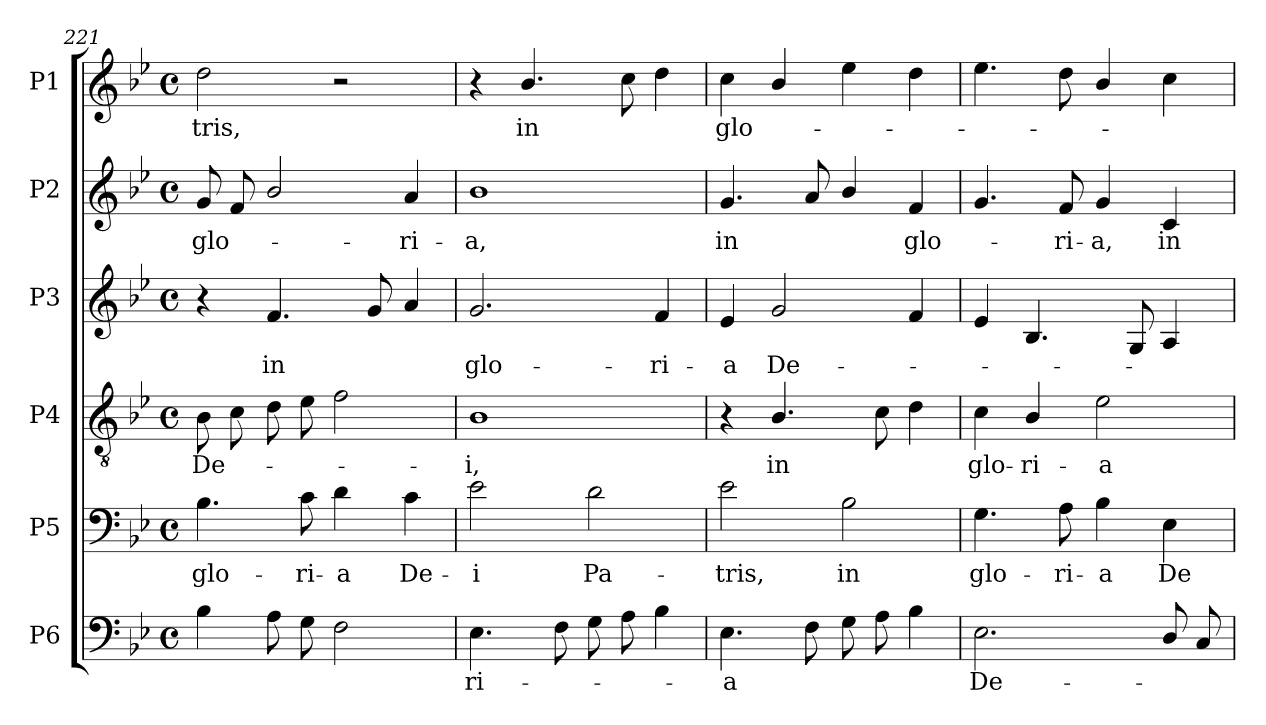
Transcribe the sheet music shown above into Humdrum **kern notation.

**kern	**text	**kern	**text	**kern	**text	**kern	**text	**kern	**text	**kern	**text
*part6	*part6	*part5	*part5	*part4	*part4	*part3	*part3	*part2	*part2	*part1	*part1
*staff6	*staff6	*staff5	*staff5	*staff4	*staff4	*staff3	*staff3	*staff2	*staff2	*staff1	*staff1
*I"P6	*	*I"P5	*	*I"P4	*	*I"P3	*	*I"P2	*	*I"P1	*
*clefF4	*	*clefF4	*	*clefGv2	*	*clefG2	*	*clefG2	*	*clefG2	*
*	*	*	*	*ITrd7c12	*	*	*	*	*	*	*
*k[b-e-]	*	*k[b-e-]	*	*k[b-e-]	*	*k[b-e-]	*	*k[b-e-]	*	*k[b-e-]	*
*B-:	*	*B-:	*	*B-:	*	*B-:	*	*B-:	*	*B-:	*
*M4/4	*	*M4/4	*	*M4/4	*	*M4/4	*	*M4/4	*	*M4/4	*
*met(c)	*	*met(c)	*	*met(c)	*	*met(c)	*	*met(c)	*	*met(c)	*
=221	=221	=221	=221	=221	=221	=221	=221	=221	=221	=221	=221
!	!	!	!LO:LY:b:color=#000000	!	!	!	!	!	!	!	!
!	!	!	!	!	!LO:LY:b:color=#000000	!	!	!	!	!	!
!	!	!	!	!	!	!	!	!	!LO:LY:b:color=#000000	!	!
!	!	!	!	!	!	!	!	!	!	!	!LO:LY:b:color=#000000
4B-i\	.	4.B-i\	glo-	8BB-i\	De-	4r	.	8gi/	glo-	2ddi\	-tris,
.	.	.	.	8Ci\	.	.	.	8fi/	.	.	.
!	!	!	!	!	!	!	!LO:LY:b:color=#000000	!	!	!	!
8Ai\	.	.	.	8Di\	.	4.fi/	in	2b-i/	.	.	.
!	!	!	!LO:LY:b:color=#000000	!	!	!	!	!	!	!	!
8Gi\	.	8ci\	-ri-	8E-i\	.	.	.	.	.	.	.
!	!	!	!LO:LY:b:color=#000000	!	!	!	!	!	!	!	!
2Fi\	.	4di\	-a	2Fi\	.	.	.	.	.	2r	.
.	.	.	.	.	.	8gi/	.	.	.	.	.
!	!	!	!LO:LY:b:color=#000000	!	!	!	!	!	!	!	!
!	!	!	!	!	!	!	!	!	!LO:LY:b:color=#000000	!	!
.	.	4ci\	De-	.	.	4ai/	.	4ai/	-ri-	.	.
!!LO:PB:g=z
=222	=222	=222	=222	=222	=222	=222	=222	=222	=222	=222	=222
!	!LO:LY:b:color=#000000	!	!	!	!	!	!	!	!	!	!
!	!	!	!LO:LY:b:color=#000000	!	!	!	!	!	!	!	!
!	!	!	!	!	!LO:LY:b:color=#000000	!	!	!	!	!	!
!	!	!	!	!	!	!	!LO:LY:b:color=#000000	!	!	!	!
!	!	!	!	!	!	!	!	!	!LO:LY:b:color=#000000	!	!
4.E-i\	-ri-	2e-i\	-i	1BB-i	-i,	2.gi/	glo-	1b-i	-a,	4r	.
!	!	!	!	!	!	!	!	!	!	!	!LO:LY:b:color=#000000
.	.	.	.	.	.	.	.	.	.	4.b-i/	in
8Fi\	.	.	.	.	.	.	.	.	.	.	.
!	!	!	!LO:LY:b:color=#000000	!	!	!	!	!	!	!	!
8Gi\	.	2di\	Pa-	.	.	.	.	.	.	.	.
8Ai\	.	.	.	.	.	.	.	.	.	8cci\	.
!	!	!	!	!	!	!	!LO:LY:b:color=#000000	!	!	!	!
4B-i\	.	.	.	.	.	4fi/	-ri-	.	.	4ddi\	.
=223	=223	=223	=223	=223	=223	=223	=223	=223	=223	=223	=223
!	!LO:LY:b:color=#000000	!	!	!	!	!	!	!	!	!	!
!	!	!	!LO:LY:b:color=#000000	!	!	!	!	!	!	!	!
!	!	!	!	!	!	!	!LO:LY:b:color=#000000	!	!	!	!
!	!	!	!	!	!	!	!	!	!LO:LY:b:color=#000000	!	!
!	!	!	!	!	!	!	!	!	!	!	!LO:LY:b:color=#000000
4.E-i\	-a	2e-i\	-tris,	4r	.	4e-i/	-a	4.gi/	in	4cci\	glo-
!	!	!	!	!	!LO:LY:b:color=#000000	!	!	!	!	!	!
!	!	!	!	!	!	!	!LO:LY:b:color=#000000	!	!	!	!
.	.	.	.	4.BB-i/	in	2gi/	De-	.	.	4b-i/	.
8Fi\	.	.	.	.	.	.	.	8ai/	.	.	.
!	!	!	!LO:LY:b:color=#000000	!	!	!	!	!	!	!	!
8Gi\	.	2B-i\	in	.	.	.	.	4b-i/	.	4ee-i\	.
8Ai\	.	.	.	8Ci\	.	.	.	.	.	.	.
!	!	!	!	!	!	!	!	!	!LO:LY:b:color=#000000	!	!
4B-i\	.	.	.	4Di\	.	4fi/	.	4fi/	glo-	4ddi\	.
=224	=224	=224	=224	=224	=224	=224	=224	=224	=224	=224	=224
!	!LO:LY:b:color=#000000	!	!	!	!	!	!	!	!	!	!
!	!	!	!LO:LY:b:color=#000000	!	!	!	!	!	!	!	!
!	!	!	!	!	!LO:LY:b:color=#000000	!	!	!	!	!	!
2.E-i\	De-	4.Gi\	glo-	4Ci\	glo-	4e-i/	.	4.gi/	.	4.ee-i\	.
!	!	!	!	!	!LO:LY:b:color=#000000	!	!	!	!	!	!
.	.	.	.	4BB-i/	-ri-	4.B-i/	.	.	.	.	.
!	!	!	!LO:LY:b:color=#000000	!	!	!	!	!	!	!	!
!	!	!	!	!	!	!	!	!	!LO:LY:b:color=#000000	!	!
.	.	8Ai\	-ri-	.	.	.	.	8fi/	-ri-	8ddi\	.
!	!	!	!LO:LY:b:color=#000000	!	!	!	!	!	!	!	!
!	!	!	!	!	!LO:LY:b:color=#000000	!	!	!	!	!	!
!	!	!	!	!	!	!	!	!	!LO:LY:b:color=#000000	!	!
.	.	4B-i\	-a	2E-i\	-a	.	.	4gi/	-a,	4b-i/	.
.	.	.	.	.	.	8Gi/	.	.	.	.	.
!	!	!	!LO:LY:b:color=#000000	!	!	!	!	!	!	!	!
!	!	!	!	!	!	!	!	!	!LO:LY:b:color=#000000	!	!
8Di/	.	4E-i\	De-	.	.	4Ai/	.	4ci/	in	4cci\	.
8Ci/	.	.	.	.	.	.	.	.	.	.	.
=	=	=	=	=	=	=	=	=	=	=	=
*-	*-	*-	*-	*-	*-	*-	*-	*-	*-	*-	*-
